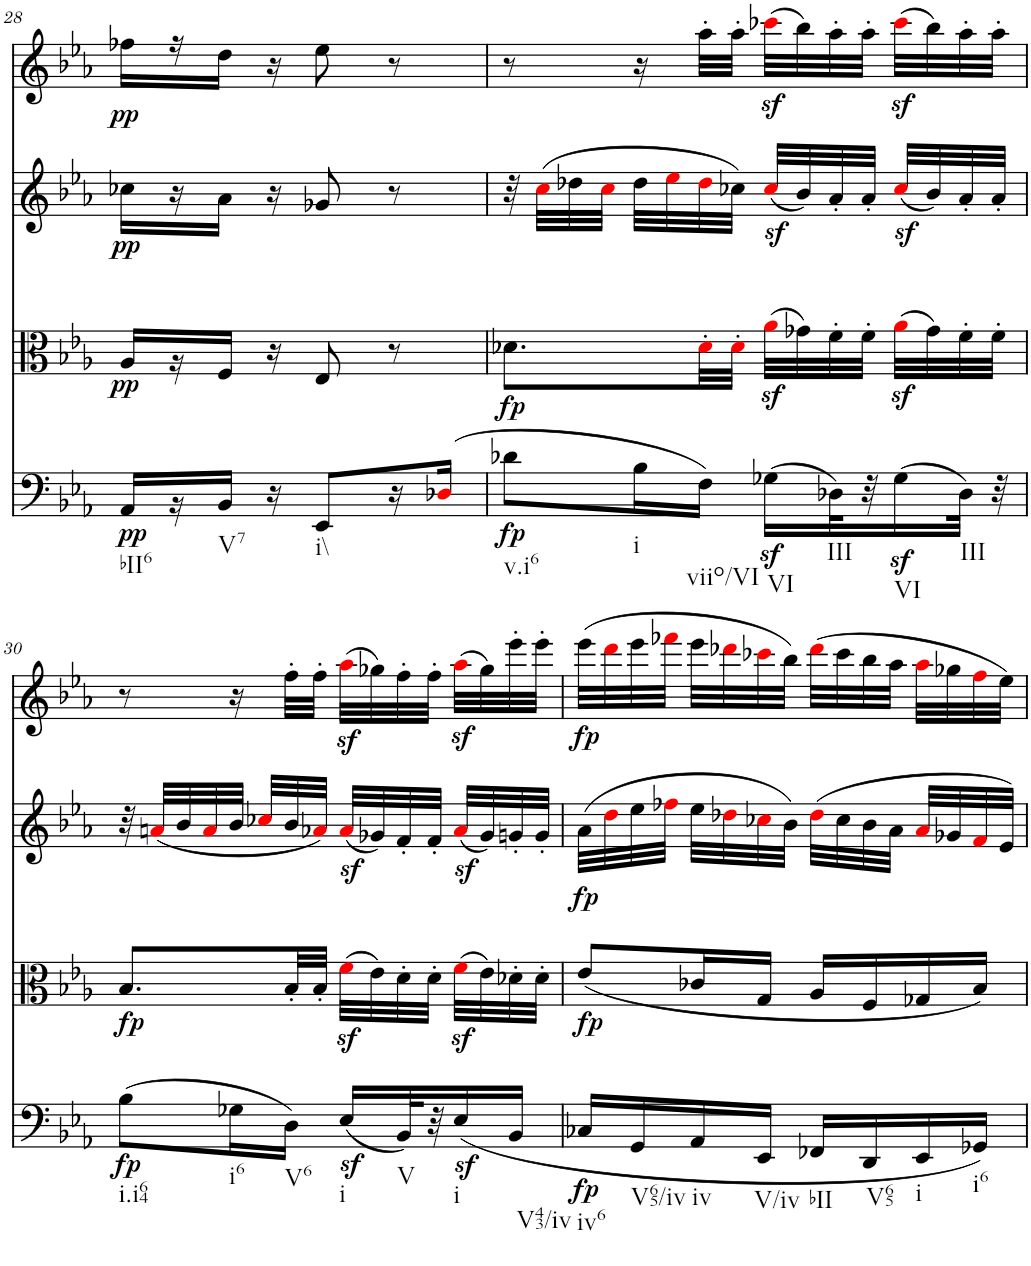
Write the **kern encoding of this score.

**kern	**dynam	**kern	**dynam	**kern	**dynam	**kern	**dynam
*part4	*part4	*part3	*part3	*part2	*part2	*part1	*part1
*staff4	*staff4	*staff3	*staff3	*staff2	*staff2	*staff1	*staff1
*I"Violoncello	*	*I"Viola	*	*I"Violin II	*	*I"Violin I	*
*I'Vc	*	*I'Vla	*	*I'Vln	*	*I'Vln	*
!!LO:PB:g=z
*clefF4	*	*clefC3	*	*clefG2	*	*clefG2	*
*k[b-e-a-]	*	*k[b-e-a-]	*	*k[b-e-a-]	*	*k[b-e-a-]	*
*E-:	*	*E-:	*	*E-:	*	*E-:	*
*M2/4	*	*M2/4	*	*M2/4	*	*M2/4	*
=28	=28	=28	=28	=28	=28	=28	=28
!LO:TX:b:t=bII6	!	!	!	!	!	!	!
!	!LO:DY:b	!	!LO:DY:b	!	!LO:DY:b	!	!LO:DY:b
16AA-/LL	pp	16A-/LL	pp	16cc-X\LL	pp	16ff-X\LL	pp
16r	.	16r	.	16r	.	16r	.
!LO:TX:b:t=V7	!	!	!	!	!	!	!
16BB-/JJ	.	16F/JJ	.	16a-\JJ	.	16dd\JJ	.
16r	.	16r	.	16r	.	16r	.
!LO:TX:b:t=i\\	!	!	!	!	!	!	!
8EE-/L	.	8E-/	.	8g-X/	.	8ee-\	.
16r	.	8r	.	8r	.	8r	.
(>16D-Xi/JJ	.	.	.	.	.	.	.
=29	=29	=29	=29	=29	=29	=29	=29
!LO:TX:b:t=v.i6	!	!	!	!	!	!	!
!	!LO:DY:b	!	!LO:DY:b	!	!	!	!
8d-X\L	fp	8.d-X\L	fp	32r	.	8r	.
.	.	.	.	(32cci\LLL	.	.	.
.	.	.	.	32dd-X\	.	.	.
.	.	.	.	32cci\JJJ	.	.	.
!LO:TX:b:t=i	!	!	!	!	!	!	!
16B-\L	.	.	.	32dd-\LLL	.	16r	.
.	.	.	.	32ee-i\	.	.	.
!LO:TX:b:t=viio/VI	!	!	!	!	!	!	!
16F\JJ)	.	32d-'i\LL	.	32dd-i\	.	32aa-'\LLL	.
.	.	32d-'i\JJJ	.	32cc-X\JJJ)	.	32aa-'\JJJ	.
!LO:TX:b:t=VI	!	!	!	!	!	!	!
(16G-Xz<\LL	.	(32a-z<i\LLL	.	(32cc-z<i/LLL	.	(32ccc-Xz<i\LLL	.
.	.	32g-X\)	.	32b-/)	.	32bb-\)	.
!LO:TX:b:t=III	!	!	!	!	!	!	!
32D-X\L)	.	32f'\	.	32a-'/	.	32aa-'\	.
32r	.	32f'\JJJ	.	32a-'/JJJ	.	32aa-'\JJJ	.
!LO:TX:b:t=VI	!	!	!	!	!	!	!
(16G-z<\	.	(32a-z<i\LLL	.	(32cc-z<i/LLL	.	(32ccc-z<i\LLL	.
.	.	32g-\)	.	32b-/)	.	32bb-\)	.
!LO:TX:b:t=III	!	!	!	!	!	!	!
32D-\JJk)	.	32f'\	.	32a-'/	.	32aa-'\	.
32r	.	32f'\JJJ	.	32a-'/JJJ	.	32aa-'\JJJ	.
!!LO:LB:g=z
=30	=30	=30	=30	=30	=30	=30	=30
!LO:TX:b:t=i.i64	!	!	!	!	!	!	!
!	!LO:DY:b	!	!LO:DY:b	!	!	!	!
(8B-\L	fp	8.B-/L	fp	32r	.	8r	.
.	.	.	.	(32ani/LLL	.	.	.
.	.	.	.	32b-/	.	.	.
.	.	.	.	32ai/	.	.	.
!LO:TX:b:t=i6	!	!	!	!	!	!	!
16G-X\L	.	.	.	32b-/JJJ	.	16r	.
.	.	.	.	32cc-Xi/LLL	.	.	.
!LO:TX:b:t=V6	!	!	!	!	!	!	!
16D\JJ)	.	32B-'/LL	.	32b-/	.	32ff'\LLL	.
.	.	32B-'/JJJ	.	32a-Xi/JJJ)	.	32ff'\JJJ	.
!LO:TX:b:t=i	!	!	!	!	!	!	!
(16E-z</LL	.	(32fz<i\LLL	.	(32a-z<i/LLL	.	(32aa-z<i\LLL	.
.	.	32e-\)	.	32g-X/)	.	32gg-X\)	.
!LO:TX:b:t=V	!	!	!	!	!	!	!
32BB-/L)	.	32d'\	.	32f'/	.	32ff'\	.
32r	.	32d'\JJJ	.	32f'/JJJ	.	32ff'\JJJ	.
!LO:TX:b:t=i	!	!	!	!	!	!	!
(<16E-z</	.	(32fz<i\LLL	.	(32a-z<i/LLL	.	(32aa-z<i\LLL	.
.	.	32e-\)	.	32g-/)	.	32gg-\)	.
!LO:TX:b:t=V43/iv	!	!	!	!	!	!	!
16BB-/JJ	.	32d-X'\	.	32gn'/	.	32eee-'\	.
.	.	32d-'\JJJ	.	32g'/JJJ	.	32eee-'\JJJ	.
=31	=31	=31	=31	=31	=31	=31	=31
!LO:TX:b:t=iv6	!	!	!	!	!	!	!
!	!LO:DY:b	!	!LO:DY:b	!	!LO:DY:b	!	!LO:DY:b
16C-X/LL	fp	(8e-/L	fp	(32a-\LLL	fp	(32eee-\LLL	fp
.	.	.	.	32ddi\	.	32dddi\	.
!LO:TX:b:t=V65/iv	!	!	!	!	!	!	!
16GG/	.	.	.	32ee-\	.	32eee-\	.
.	.	.	.	32ff-Xi\JJJ	.	32fff-Xi\JJJ	.
!LO:TX:b:t=iv	!	!	!	!	!	!	!
16AA-/	.	16c-X/L	.	32ee-\LLL	.	32eee-\LLL	.
.	.	.	.	32dd-Xi\	.	32ddd-Xi\	.
!LO:TX:b:t=V/iv	!	!	!	!	!	!	!
16EE-/JJ	.	16G/JJ	.	32cc-Xi\	.	32ccc-Xi\	.
.	.	.	.	32b-\JJJ)	.	32bb-\JJJ)	.
!LO:TX:b:t=bII	!	!	!	!	!	!	!
16FF-X/LL	.	16A-/LL	.	(32dd-i\LLL	.	(32ddd-i\LLL	.
.	.	.	.	32cc-\	.	32ccc-\	.
!LO:TX:b:t=V65	!	!	!	!	!	!	!
16DD/	.	16F/	.	32b-\	.	32bb-\	.
.	.	.	.	32a-\JJJ	.	32aa-\JJJ	.
!LO:TX:b:t=i	!	!	!	!	!	!	!
16EE-/	.	16G-X/	.	32a-i/LLL	.	32aa-i\LLL	.
.	.	.	.	32g-X/	.	32gg-X\	.
!LO:TX:b:t=i6	!	!	!	!	!	!	!
16GG-X/JJ)	.	16B-/JJ)	.	32fi/	.	32ffi\	.
.	.	.	.	32e-/JJJ)	.	32ee-\JJJ)	.
=	=	=	=	=	=	=	=
*-	*-	*-	*-	*-	*-	*-	*-
